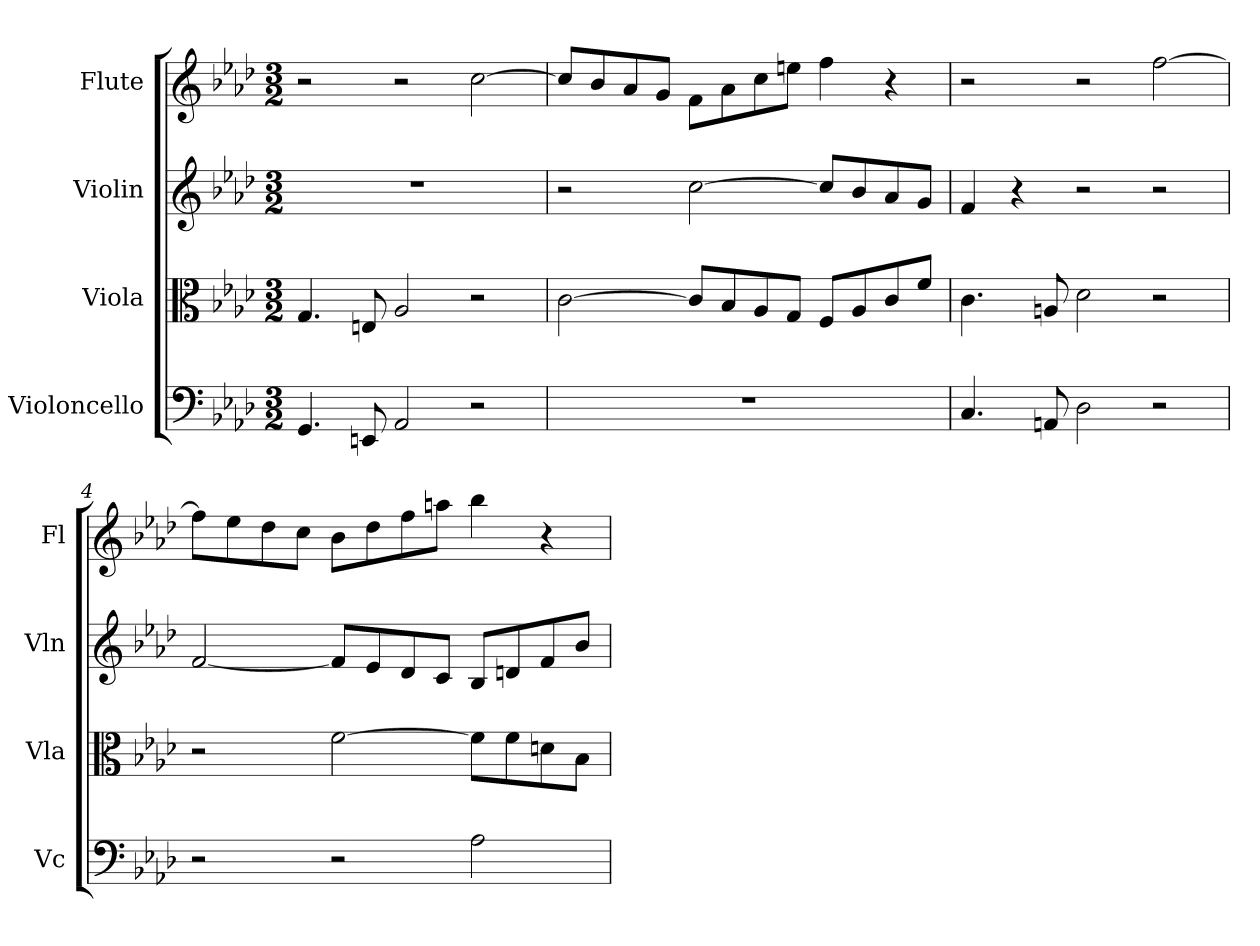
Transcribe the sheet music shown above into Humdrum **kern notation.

**kern	**kern	**kern	**kern
*part4	*part3	*part2	*part1
*staff4	*staff3	*staff2	*staff1
*I"Violoncello	*I"Viola	*I"Violin	*I"Flute
*I'Vc	*I'Vla	*I'Vln	*I'Fl
*clefF4	*clefC3	*clefG2	*clefG2
*k[b-e-a-d-]	*k[b-e-a-d-]	*k[b-e-a-d-]	*k[b-e-a-d-]
*f:	*f:	*f:	*f:
*M3/2	*M3/2	*M3/2	*M3/2
*MM80	*MM80	*MM80	*MM80
=1	=1	=1	=1
4.GG	4.G	1.r	2r
8EEn	8En	.	.
2AA-	2A-	.	2r
2r	2r	.	[2cc
=2	=2	=2	=2
1.r	[2c	2r	8cc/L]
.	.	.	8b-/
.	.	.	8a-/
.	.	.	8g/J
.	8c/L]	[2cc	8f\L
.	8B-/	.	8a-\
.	8A-/	.	8cc\
.	8G/J	.	8een\J
.	8F/L	8cc/L]	4ff
.	8A-/	8b-/	.
.	8c/	8a-/	4r
.	8f/J	8g/J	.
=3	=3	=3	=3
4.C	4.c	4f	2r
.	.	4r	.
8AAn	8An	.	.
2D-	2d-	2r	2r
2r	2r	2r	[2ff
=4	=4	=4	=4
2r	2r	[2f	8ff\L]
.	.	.	8ee-\
.	.	.	8dd-\
.	.	.	8cc\J
2r	[2f	8f/L]	8b-\L
.	.	8e-/	8dd-\
.	.	8d-/	8ff\
.	.	8c/J	8aan\J
2A-	8f\L]	8B-/L	4bb-
.	8f\	8dn/	.
.	8dn\	8f/	4r
.	8B-\J	8b-/J	.
=	=	=	=
*-	*-	*-	*-
